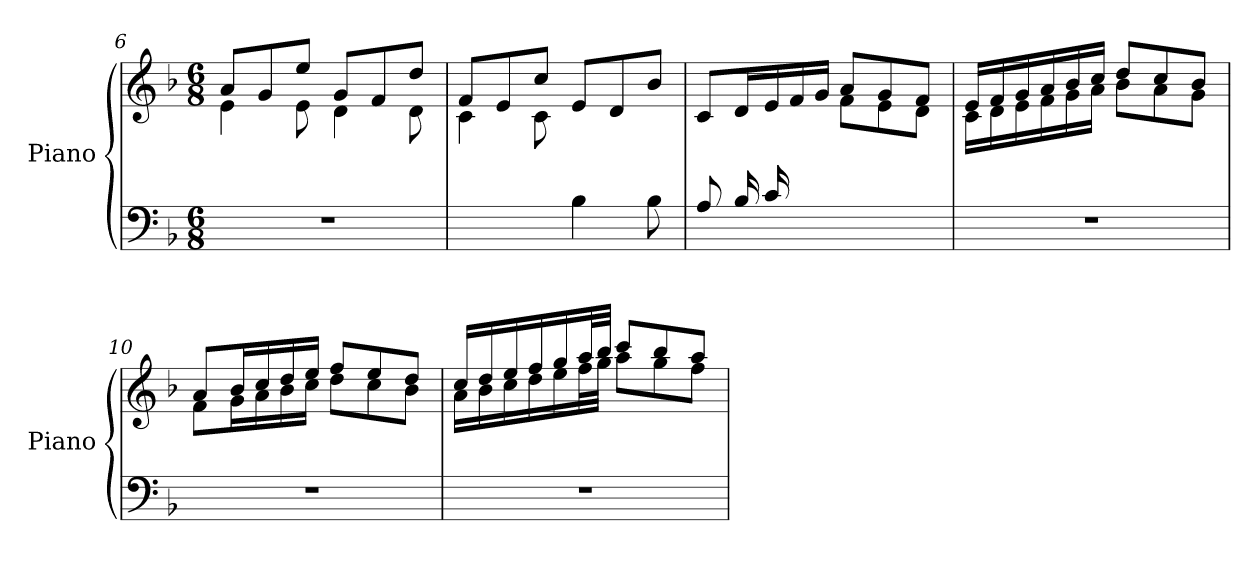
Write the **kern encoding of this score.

**kern	**kern
*part1	*part1
*staff2	*staff1
*I"Piano	*
*I'Piano	*
*clefF4	*clefG2
*k[b-]	*k[b-]
*M6/8	*M6/8
=6	=6
*	*^
2.r	8a/L	4e\
.	8g/	.
.	8ee/J	8e\
.	8g/L	4d\
.	8f/	.
.	8dd/J	8d\
=7	=7	=7
4ryy	8f/L	4c\
.	8e/	.
8ryy	8cc/J	8c\
4B-\	8e/L	4.ryy
.	8d/	.
8B-\	8b-/J	.
=8	=8	=8
8A/L	8c/L	4ryy
16B-/L	16d/L	.
16c/	16e/	.
2ryy	16f/	16d\
.	16g/JJ	16e\JJ
.	8a/L	8f\L
.	8g/	8e\
.	8f/J	8d\J
=9	=9	=9
2.r	16e/LL	16c\LL
.	16f/	16d\
.	16g/	16e\
.	16a/	16f\
.	16b-/	16g\
.	16cc/JJ	16a\JJ
.	8dd/L	8b-\L
.	8cc/	8a\
.	8b-/J	8g\J
!!LO:LB:g=z	!!
=10	=10	=10
2.r	8a/L	8f\L
.	16b-/L	16g\L
.	16cc/	16a\
.	16dd/	16b-\
.	16ee/JJ	16cc\JJ
.	8ff/L	8dd\L
.	8ee/	8cc\
.	8dd/J	8b-\J
=11	=11	=11
2.r	16cc/LL	16a\LL
.	16dd/	16b-\
.	16ee/	16cc\
.	16ff/	16dd\
.	16gg/	16ee\
.	32aa/L	32ff\L
.	32bb-/JJJ	32gg\JJJ
.	8ccc/L	8aa\L
.	8bb-/	8gg\
.	8aa/J	8ff\J
*	*v	*v
=	=
*-	*-
